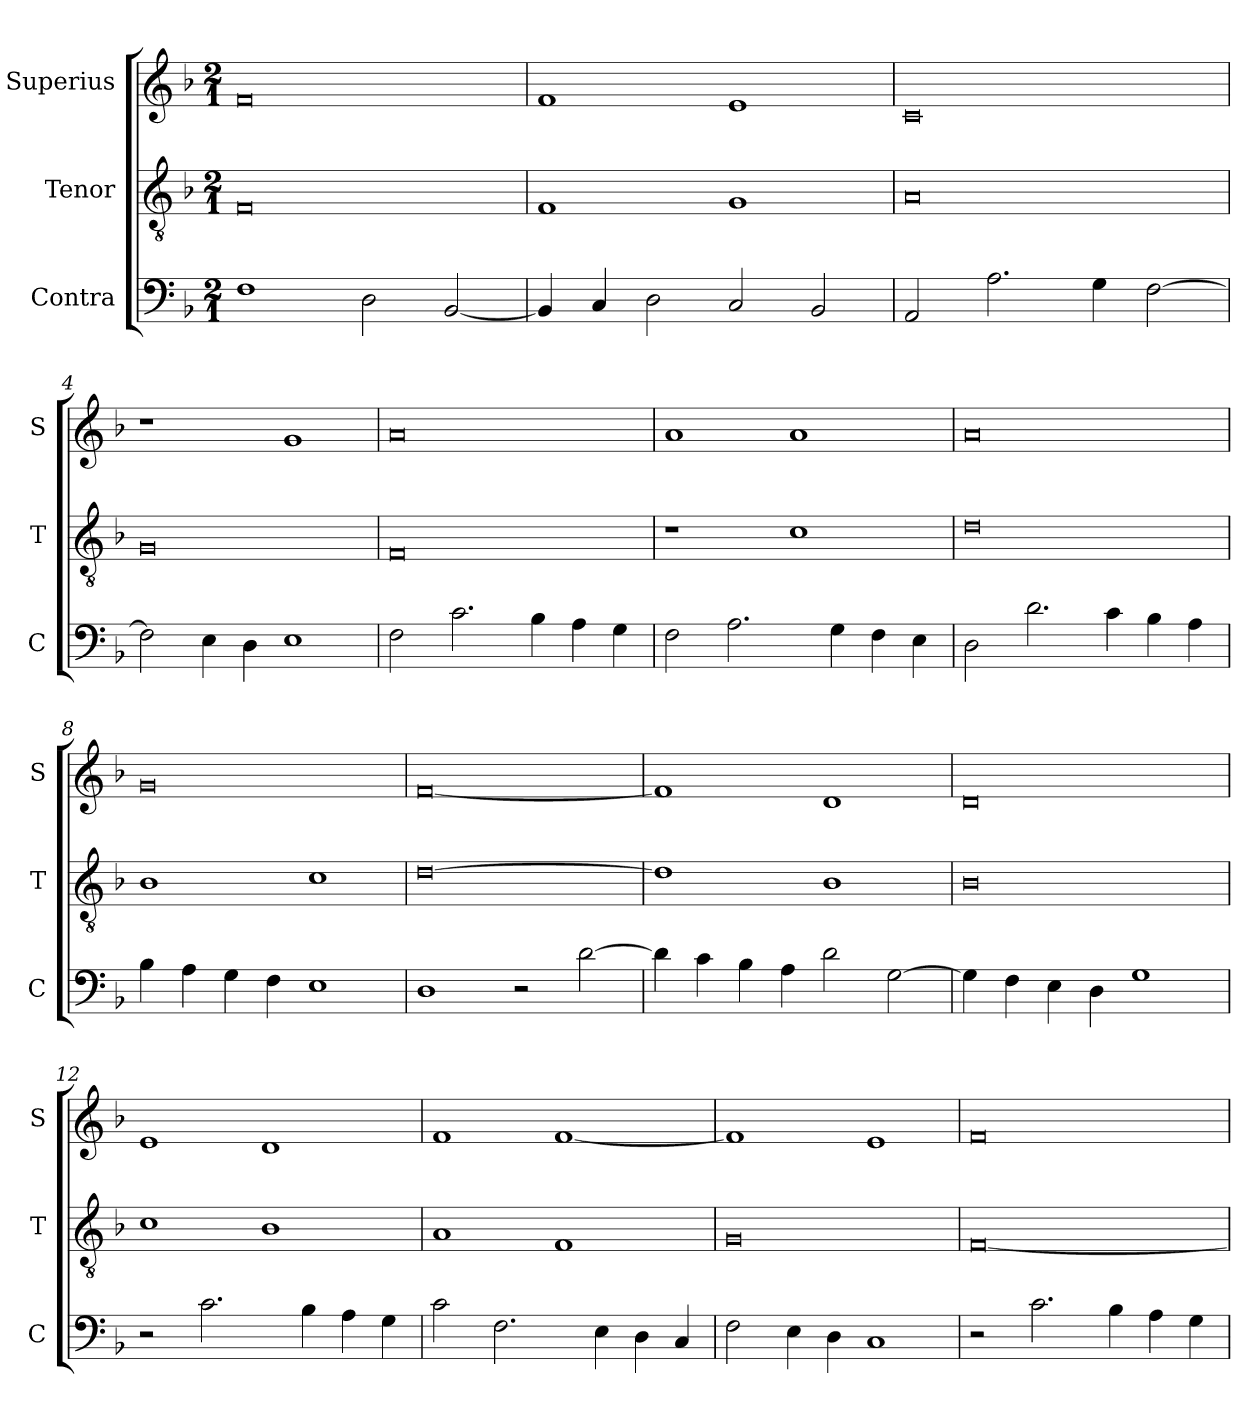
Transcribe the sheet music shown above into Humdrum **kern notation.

**kern	**kern	**kern
*part3	*part2	*part1
*staff3	*staff2	*staff1
*I"Contra	*I"Tenor	*I"Superius
*I'C	*I'T	*I'S
*clefF4	*clefGv2	*clefG2
*k[b-]	*k[b-]	*k[b-]
*M2/1	*M2/1	*M2/1
=1	=1	=1
1F	0F	0f
2D\	.	.
[2BB-/	.	.
=2	=2	=2
4BB-/]	1F	1f
4C/	.	.
2D\	.	.
2C/	1G	1e
2BB-/	.	.
=3	=3	=3
2AA/	0A	0c
2.A\	.	.
4G\	.	.
[2F\	.	.
=4	=4	=4
2F\]	0G	1r
4E\	.	.
4D\	.	.
1E	.	1g
=5	=5	=5
2F\	0F	0a
2.c\	.	.
4B-\	.	.
4A\	.	.
4G\	.	.
=6	=6	=6
2F\	1r	1a
2.A\	.	.
.	1c	1a
4G\	.	.
4F\	.	.
4E\	.	.
=7	=7	=7
2D\	0d	0a
2.d\	.	.
4c\	.	.
4B-\	.	.
4A\	.	.
=8	=8	=8
4B-\	1B-	0g
4A\	.	.
4G\	.	.
4F\	.	.
1E	1c	.
=9	=9	=9
1D	[0d	[0f
2r	.	.
[2d\	.	.
=10	=10	=10
4d\]	1d]	1f]
4c\	.	.
4B-\	.	.
4A\	.	.
2d\	1B-	1d
[2G\	.	.
=11	=11	=11
4G\]	0B-	0d
4F\	.	.
4E\	.	.
4D\	.	.
1G	.	.
=12	=12	=12
2r	1c	1e
2.c\	.	.
.	1B-	1d
4B-\	.	.
4A\	.	.
4G\	.	.
=13	=13	=13
2c\	1A	1f
2.F\	.	.
.	1F	[1f
4E\	.	.
4D\	.	.
4C/	.	.
=14	=14	=14
2F\	0G	1f]
4E\	.	.
4D\	.	.
1C	.	1e
=15	=15	=15
2r	[0F	0f
2.c\	.	.
4B-\	.	.
4A\	.	.
4G\	.	.
=	=	=
*-	*-	*-
